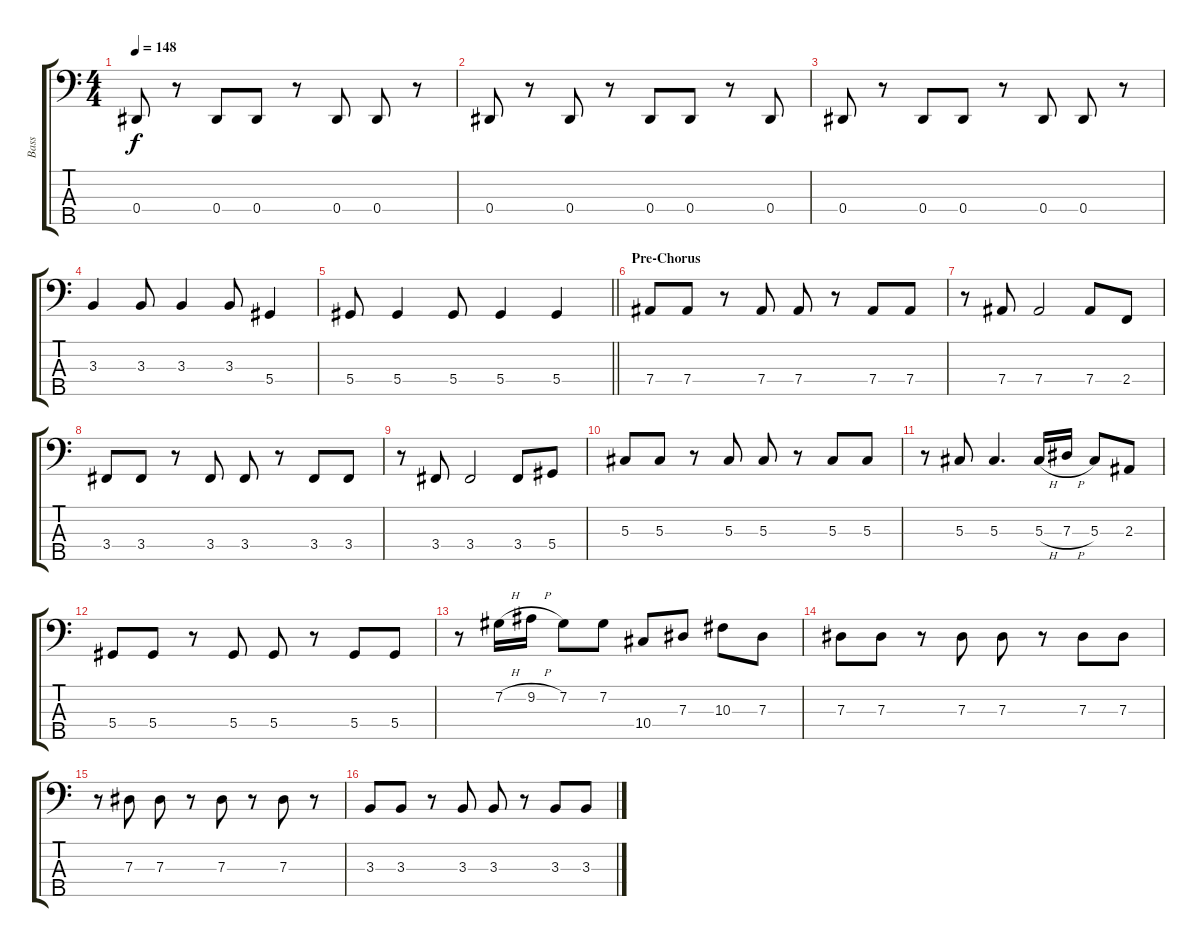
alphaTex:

\track ("Bass" "Bass") {instrument electricbassfinger}
\staff {score tabs}
\tuning (Gb2 Db2 Ab1 Eb1 Bb0) {hide}
\ts (4 4)
\tempo 148
\clef f4
\ks c
0.4.8{dy f} r.8 0.4.8 0.4.8 r.8 0.4.8 0.4.8 r.8 |
0.4.8 r.8 0.4.8 r.8 0.4.8 0.4.8 r.8 0.4.8 |
0.4.8 r.8 0.4.8 0.4.8 r.8 0.4.8 0.4.8 r.8 |
3.3.4 3.3.8 3.3.4 3.3.8 5.4.4 |
\barLineRight lightlight
5.4.8 5.4.4 5.4.8 5.4.4 5.4.4 |
\section ("" "Pre-Chorus")
7.4.8 7.4.8 r.8 7.4.8 7.4.8 r.8 7.4.8 7.4.8 |
r.8 7.4.8 7.4.2 7.4.8 2.4.8 |
3.4.8 3.4.8 r.8 3.4.8 3.4.8 r.8 3.4.8 3.4.8 |
r.8 3.4.8 3.4.2 3.4.8 5.4.8 |
5.3.8 5.3.8 r.8 5.3.8 5.3.8 r.8 5.3.8 5.3.8 |
r.8 5.3.8 5.3.4{d} 5.3{h}.16 7.3{h}.16 5.3.8 2.3.8 |
5.4.8 5.4.8 r.8 5.4.8 5.4.8 r.8 5.4.8 5.4.8 |
r.8 7.2{h}.16 9.2{h}.16 7.2.8 7.2.8 10.4.8 7.3.8 10.3.8 7.3.8 |
7.3.8 7.3.8 r.8 7.3.8 7.3.8 r.8 7.3.8 7.3.8 |
r.8 7.3.8 7.3.8 r.8 7.3.8 r.8 7.3.8 r.8 |
3.3.8 3.3.8 r.8 3.3.8 3.3.8 r.8 3.3.8 3.3.8
